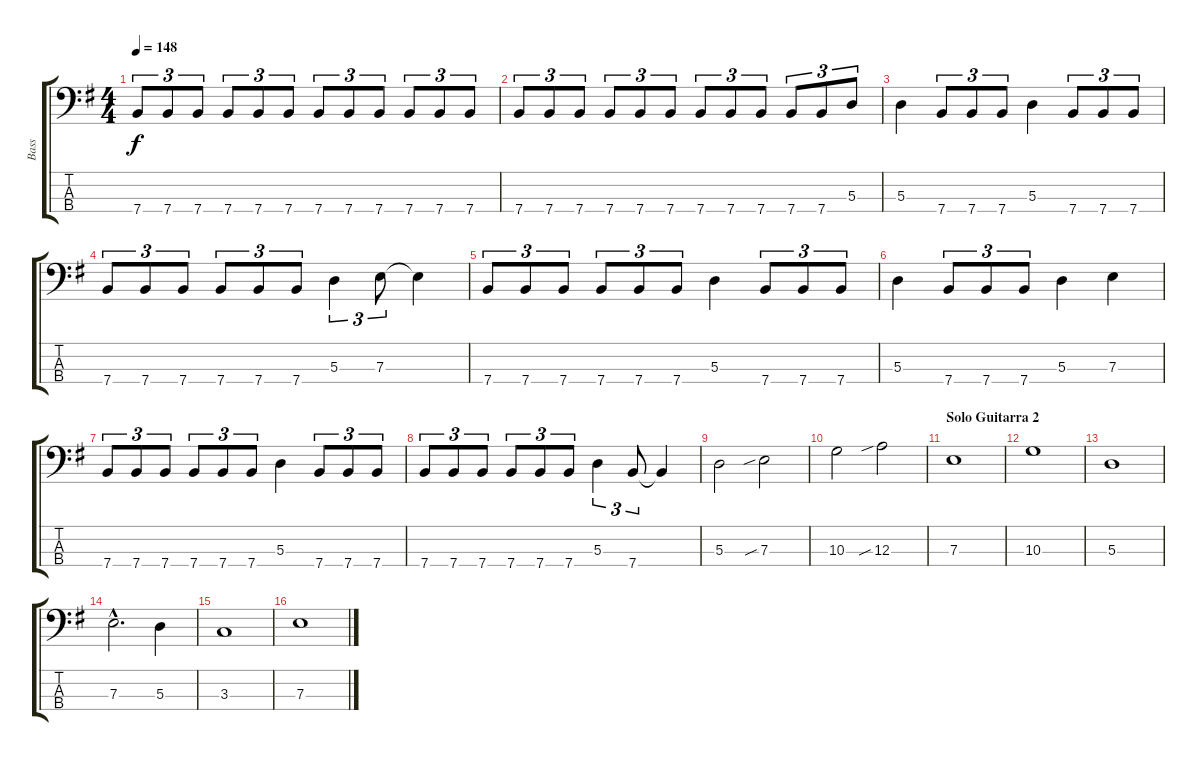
\track ("Bass" "Bass") {instrument electricbasspick}
\staff {score tabs}
\tuning (G2 D2 A1 E1) {hide}
\ts (4 4)
\tempo 148
\clef f4
\ks g
7.4.8{tu (3 2) dy f} 7.4.8{tu (3 2)} 7.4.8{tu (3 2)} 7.4.8{tu (3 2)} 7.4.8{tu (3 2)} 7.4.8{tu (3 2)} 7.4.8{tu (3 2)} 7.4.8{tu (3 2)} 7.4.8{tu (3 2)} 7.4.8{tu (3 2)} 7.4.8{tu (3 2)} 7.4.8{tu (3 2)} |
7.4.8{tu (3 2)} 7.4.8{tu (3 2)} 7.4.8{tu (3 2)} 7.4.8{tu (3 2)} 7.4.8{tu (3 2)} 7.4.8{tu (3 2)} 7.4.8{tu (3 2)} 7.4.8{tu (3 2)} 7.4.8{tu (3 2)} 7.4.8{tu (3 2)} 7.4.8{tu (3 2)} 5.3.8{tu (3 2)} |
5.3.4 7.4.8{tu (3 2)} 7.4.8{tu (3 2)} 7.4.8{tu (3 2)} 5.3.4 7.4.8{tu (3 2)} 7.4.8{tu (3 2)} 7.4.8{tu (3 2)} |
7.4.8{tu (3 2)} 7.4.8{tu (3 2)} 7.4.8{tu (3 2)} 7.4.8{tu (3 2)} 7.4.8{tu (3 2)} 7.4.8{tu (3 2)} 5.3.4{tu (3 2)} 7.3.8{tu (3 2)} 7.3{t}.4 |
7.4.8{tu (3 2)} 7.4.8{tu (3 2)} 7.4.8{tu (3 2)} 7.4.8{tu (3 2)} 7.4.8{tu (3 2)} 7.4.8{tu (3 2)} 5.3.4 7.4.8{tu (3 2)} 7.4.8{tu (3 2)} 7.4.8{tu (3 2)} |
5.3.4 7.4.8{tu (3 2)} 7.4.8{tu (3 2)} 7.4.8{tu (3 2)} 5.3.4 7.3.4 |
7.4.8{tu (3 2)} 7.4.8{tu (3 2)} 7.4.8{tu (3 2)} 7.4.8{tu (3 2)} 7.4.8{tu (3 2)} 7.4.8{tu (3 2)} 5.3.4 7.4.8{tu (3 2)} 7.4.8{tu (3 2)} 7.4.8{tu (3 2)} |
7.4.8{tu (3 2)} 7.4.8{tu (3 2)} 7.4.8{tu (3 2)} 7.4.8{tu (3 2)} 7.4.8{tu (3 2)} 7.4.8{tu (3 2)} 5.3.4{tu (3 2)} 7.4.8{tu (3 2)} 7.4{t}.4 |
5.3.2 7.3{sib}.2 |
10.3.2 12.3{sib}.2 |
\section ("" "Solo Guitarra 2")
7.3.1 |
10.3.1 |
5.3.1 |
7.3{hac}.2{d} 5.3.4 |
3.3.1 |
7.3.1
